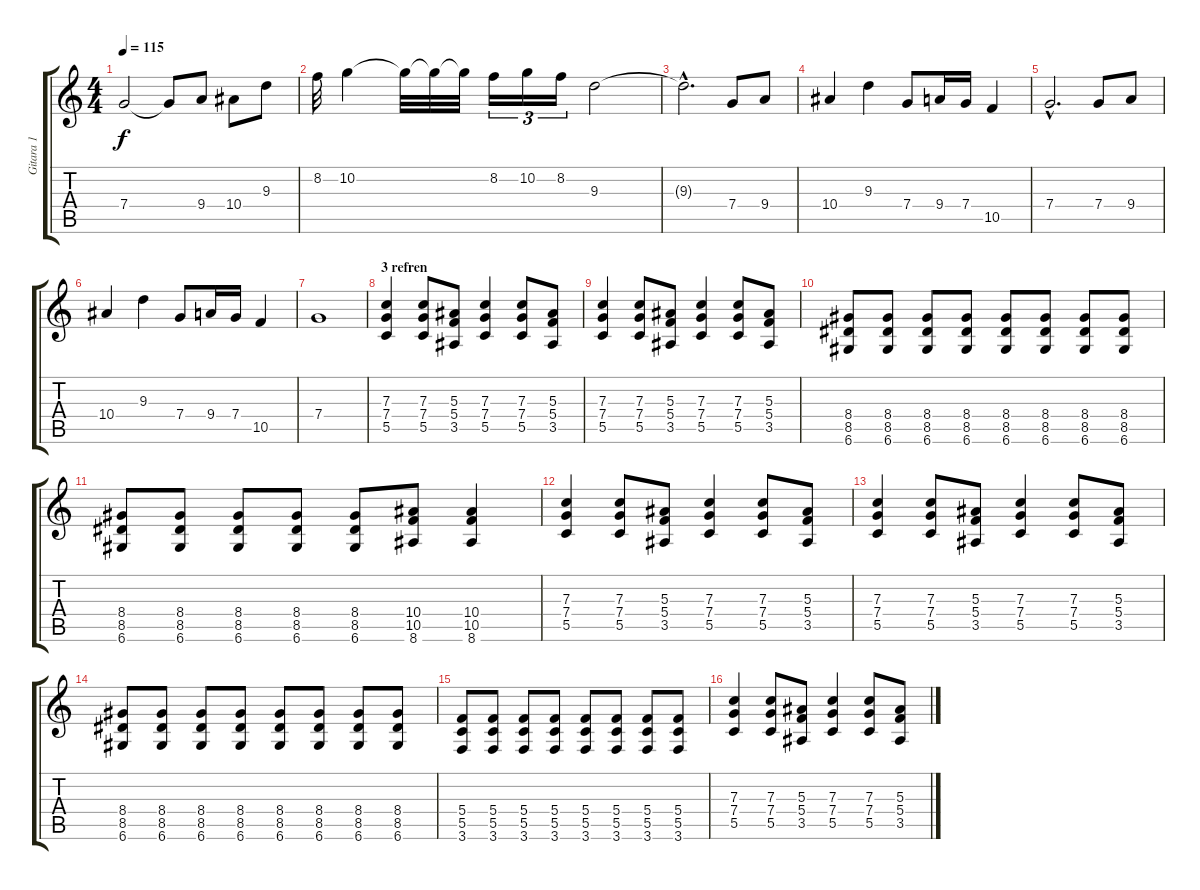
\track ("Gitara 1" "Gitara 1") {instrument distortionguitar}
\staff {score tabs}
\tuning (D4 A3 F3 C3 G2 D2) {hide}
\ts (4 4)
\tempo 115
\clef g2
\ks c
7.4.2{dy f} 7.4{t}.8 9.4.8 10.4.8 9.3.8 |
8.2.32 10.2.4 10.2{t}.32 10.2{t}.32 10.2{t}.32 8.2.16{tu (3 2)} 10.2.16{tu (3 2)} 8.2.16{tu (3 2)} 9.3.2 |
9.3{hac t}.2{d} 7.4.8 9.4.8 |
10.4.4 9.3.4 7.4.8 9.4.16 7.4.16 10.5.4 |
7.4{hac}.2{d} 7.4.8 9.4.8 |
10.4.4 9.3.4 7.4.8 9.4.16 7.4.16 10.5.4 |
7.4.1 |
\section ("" "3 refren")
(7.3 7.4 5.5).4 (7.3 7.4 5.5).8 (5.3 5.4 3.5).8 (7.3 7.4 5.5).4 (7.3 7.4 5.5).8 (5.3 5.4 3.5).8 |
(7.3 7.4 5.5).4 (7.3 7.4 5.5).8 (5.3 5.4 3.5).8 (7.3 7.4 5.5).4 (7.3 7.4 5.5).8 (5.3 5.4 3.5).8 |
(8.4 8.5 6.6).8 (8.4 8.5 6.6).8 (8.4 8.5 6.6).8 (8.4 8.5 6.6).8 (8.4 8.5 6.6).8 (8.4 8.5 6.6).8 (8.4 8.5 6.6).8 (8.4 8.5 6.6).8 |
(8.4 8.5 6.6).8 (8.4 8.5 6.6).8 (8.4 8.5 6.6).8 (8.4 8.5 6.6).8 (8.4 8.5 6.6).8 (10.4 10.5 8.6).8 (10.4 10.5 8.6).4 |
(7.3 7.4 5.5).4 (7.3 7.4 5.5).8 (5.3 5.4 3.5).8 (7.3 7.4 5.5).4 (7.3 7.4 5.5).8 (5.3 5.4 3.5).8 |
(7.3 7.4 5.5).4 (7.3 7.4 5.5).8 (5.3 5.4 3.5).8 (7.3 7.4 5.5).4 (7.3 7.4 5.5).8 (5.3 5.4 3.5).8 |
(8.4 8.5 6.6).8 (8.4 8.5 6.6).8 (8.4 8.5 6.6).8 (8.4 8.5 6.6).8 (8.4 8.5 6.6).8 (8.4 8.5 6.6).8 (8.4 8.5 6.6).8 (8.4 8.5 6.6).8 |
(5.4 5.5 3.6).8 (5.4 5.5 3.6).8 (5.4 5.5 3.6).8 (5.4 5.5 3.6).8 (5.4 5.5 3.6).8 (5.4 5.5 3.6).8 (5.4 5.5 3.6).8 (5.4 5.5 3.6).8 |
(7.3 7.4 5.5).4 (7.3 7.4 5.5).8 (5.3 5.4 3.5).8 (7.3 7.4 5.5).4 (7.3 7.4 5.5).8 (5.3 5.4 3.5).8
